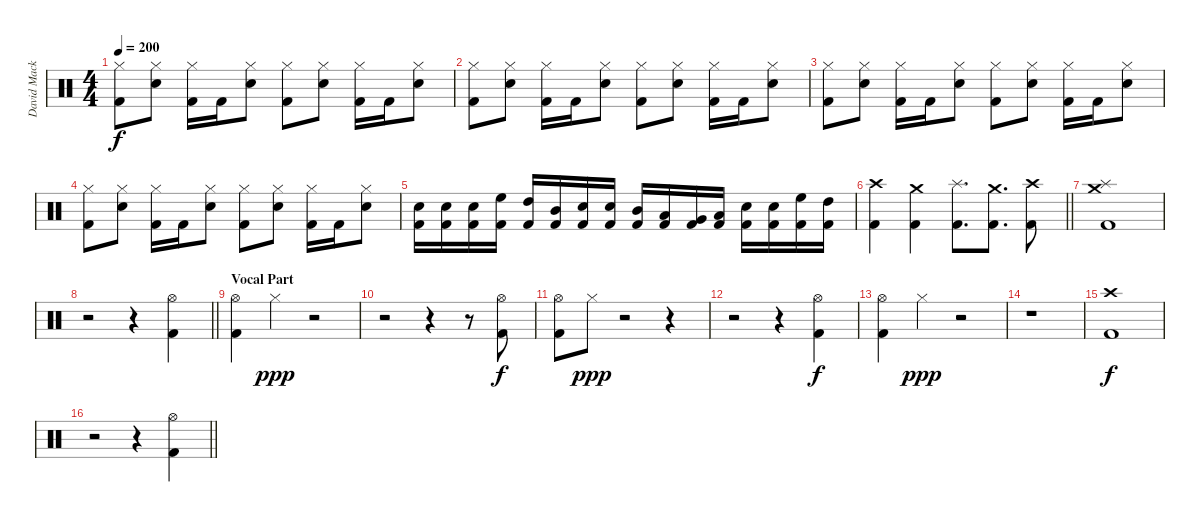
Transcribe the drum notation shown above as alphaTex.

\track ("David Mackintosh (Drums)" "David Mack") {instrument percussion}
\staff {score}
\articulation defaults
\ts (4 4)
\tempo 200
\clef neutral
\ks aminor
("Kick (hit) 2" "Hi-Hat (closed)").8{dy f} ("Snare (hit) 2" "Hi-Hat (closed)").8 ("Kick (hit) 2" "Hi-Hat (closed)").16 "Kick (hit) 2".16 ("Snare (hit) 2" "Hi-Hat (closed)").8 ("Kick (hit) 2" "Hi-Hat (closed)").8 ("Snare (hit) 2" "Hi-Hat (closed)").8 ("Kick (hit) 2" "Hi-Hat (closed)").16 "Kick (hit) 2".16 ("Snare (hit) 2" "Hi-Hat (closed)").8 |
("Kick (hit) 2" "Hi-Hat (closed)").8 ("Snare (hit) 2" "Hi-Hat (closed)").8 ("Kick (hit) 2" "Hi-Hat (closed)").16 "Kick (hit) 2".16 ("Snare (hit) 2" "Hi-Hat (closed)").8 ("Kick (hit) 2" "Hi-Hat (closed)").8 ("Snare (hit) 2" "Hi-Hat (closed)").8 ("Kick (hit) 2" "Hi-Hat (closed)").16 "Kick (hit) 2".16 ("Snare (hit) 2" "Hi-Hat (closed)").8 |
("Kick (hit) 2" "Hi-Hat (closed)").8 ("Snare (hit) 2" "Hi-Hat (closed)").8 ("Kick (hit) 2" "Hi-Hat (closed)").16 "Kick (hit) 2".16 ("Snare (hit) 2" "Hi-Hat (closed)").8 ("Kick (hit) 2" "Hi-Hat (closed)").8 ("Snare (hit) 2" "Hi-Hat (closed)").8 ("Kick (hit) 2" "Hi-Hat (closed)").16 "Kick (hit) 2".16 ("Snare (hit) 2" "Hi-Hat (closed)").8 |
("Kick (hit) 2" "Hi-Hat (closed)").8 ("Snare (hit) 2" "Hi-Hat (closed)").8 ("Kick (hit) 2" "Hi-Hat (closed)").16 "Kick (hit) 2".16 ("Snare (hit) 2" "Hi-Hat (closed)").8 ("Kick (hit) 2" "Hi-Hat (closed)").8 ("Snare (hit) 2" "Hi-Hat (closed)").8 ("Kick (hit) 2" "Hi-Hat (closed)").16 "Kick (hit) 2".16 ("Snare (hit) 2" "Hi-Hat (closed)").8 |
("Kick (hit) 2" "Snare (hit) 2").16 ("Kick (hit) 2" "Snare (hit) 2").16 ("Kick (hit) 2" "Snare (hit) 2").16 ("Kick (hit) 2" "High Floor Tom (hit)").16 ("Kick (hit) 2" "High Tom (hit)").16 ("Kick (hit) 2" "Mid Tom (hit)").16 ("Kick (hit) 2" "Snare (hit) 2").16 ("Kick (hit) 2" "Snare (hit) 2").16 ("Kick (hit) 2" "Mid Tom (hit)").16 ("Kick (hit) 2" "Low Tom (hit)").16 ("Kick (hit) 2" "Very Low Tom (hit)").16 ("Kick (hit) 2" "Low Floor Tom (hit)").16 ("Kick (hit) 2" "Snare (hit) 2").16 ("Kick (hit) 2" "Snare (hit) 2").16 ("Kick (hit) 2" "High Floor Tom (hit)").16 ("Kick (hit) 2" "High Tom (hit)").16 |
\barLineRight lightlight
("Kick (hit) 2" "Crash high (hit)").4 ("Kick (hit) 2" "Crash medium (hit)").4 ("Kick (hit) 2" "Splash (hit)").8{d} ("Kick (hit) 2" "Crash medium (hit)").8{d} ("Kick (hit) 2" "Crash high (hit)").8 |
("Kick (hit) 2" "Splash (hit)" "Crash medium (hit)").1 |
\barLineRight lightlight
r.2 r.4 ("Kick (hit) 2" "Hi-Hat (open)").4 |
\section ("" "Vocal Part")
("Kick (hit) 2" "Hi-Hat (open)").4 "Hi-Hat (closed)".4{dy ppp} r.2 |
r.2 r.4 r.8 ("Kick (hit) 2" "Hi-Hat (open)").8{dy f} |
("Kick (hit) 2" "Hi-Hat (open)").8 "Hi-Hat (closed)".8{dy ppp} r.2 r.4 |
r.2 r.4 ("Kick (hit) 2" "Hi-Hat (open)").4{dy f} |
("Kick (hit) 2" "Hi-Hat (open)").4 "Hi-Hat (closed)".4{dy ppp} r.2 |
r.1 |
("Kick (hit) 2" "Crash high (hit)").1{dy f} |
\barLineRight lightlight
r.2 r.4 ("Kick (hit) 2" "Hi-Hat (open)").4
